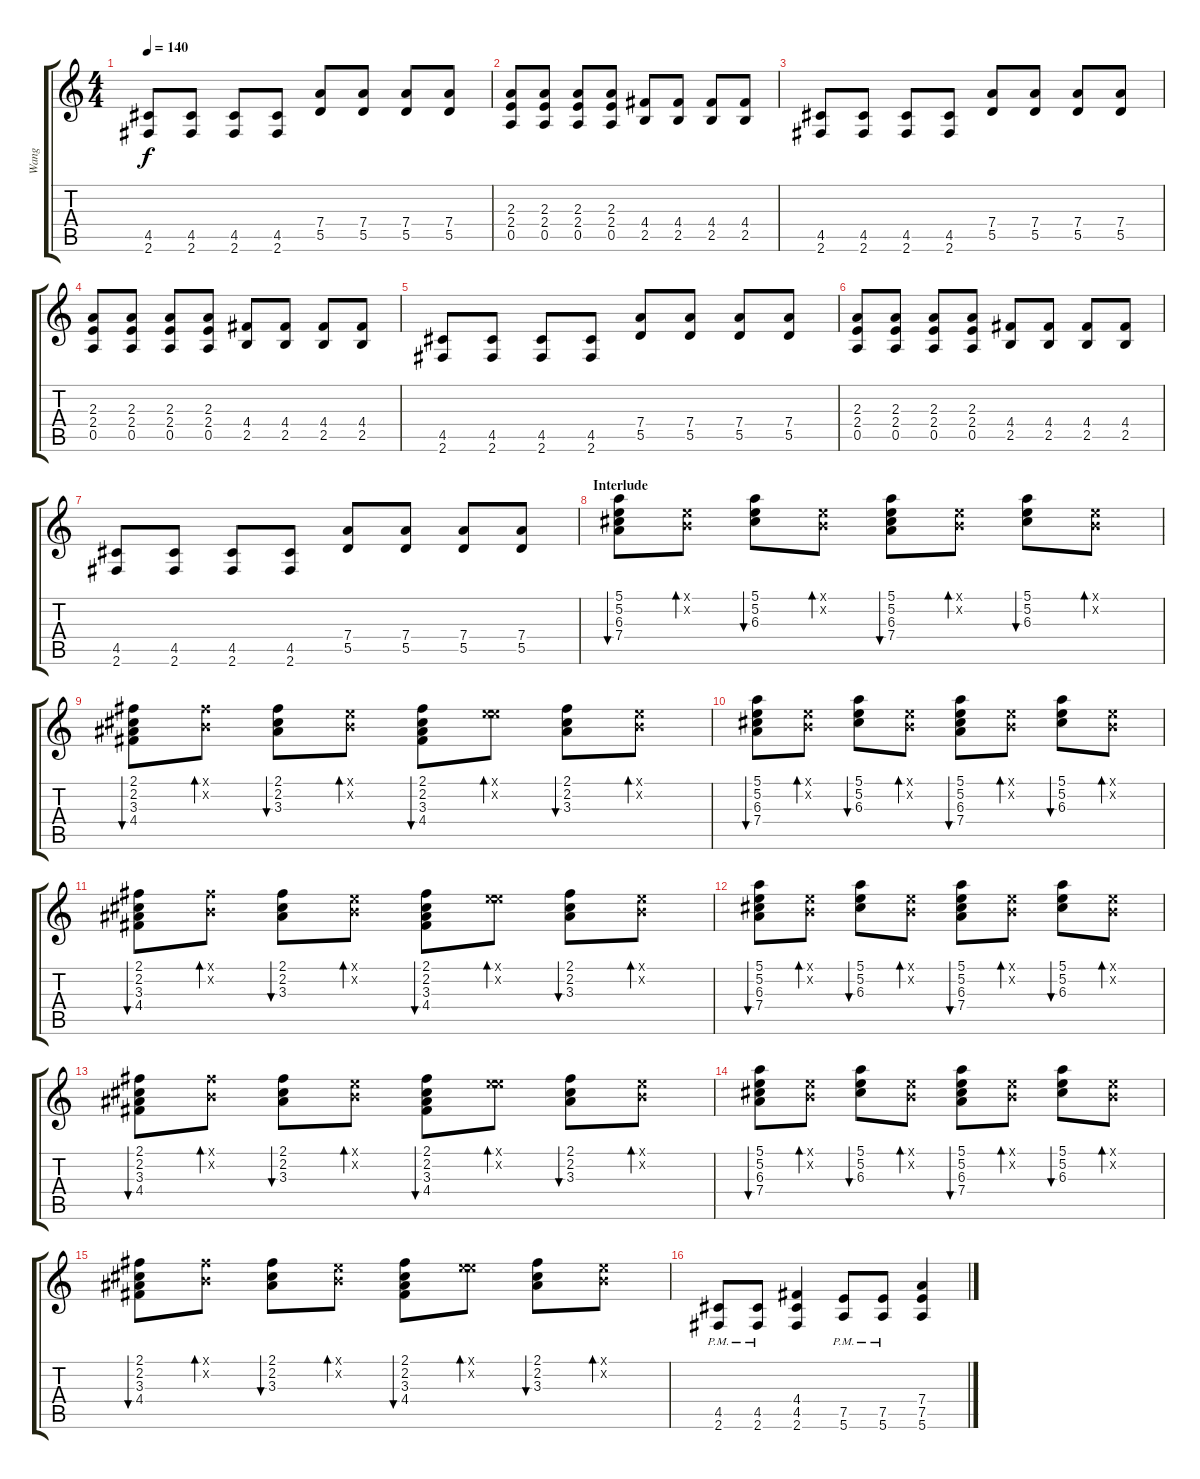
\track ("Wang" "Wang") {instrument distortionguitar}
\staff {score tabs}
\tuning (E4 B3 G3 D3 A2 E2) {hide}
\ts (4 4)
\tempo 140
\clef g2
\ks c
(4.5 2.6).8{dy f} (4.5 2.6).8 (4.5 2.6).8 (4.5 2.6).8 (7.4 5.5).8 (7.4 5.5).8 (7.4 5.5).8 (7.4 5.5).8 |
(2.3 2.4 0.5).8 (2.3 2.4 0.5).8 (2.3 2.4 0.5).8 (2.3 2.4 0.5).8 (4.4 2.5).8 (4.4 2.5).8 (4.4 2.5).8 (4.4 2.5).8 |
(4.5 2.6).8 (4.5 2.6).8 (4.5 2.6).8 (4.5 2.6).8 (7.4 5.5).8 (7.4 5.5).8 (7.4 5.5).8 (7.4 5.5).8 |
(2.3 2.4 0.5).8 (2.3 2.4 0.5).8 (2.3 2.4 0.5).8 (2.3 2.4 0.5).8 (4.4 2.5).8 (4.4 2.5).8 (4.4 2.5).8 (4.4 2.5).8 |
(4.5 2.6).8 (4.5 2.6).8 (4.5 2.6).8 (4.5 2.6).8 (7.4 5.5).8 (7.4 5.5).8 (7.4 5.5).8 (7.4 5.5).8 |
(2.3 2.4 0.5).8 (2.3 2.4 0.5).8 (2.3 2.4 0.5).8 (2.3 2.4 0.5).8 (4.4 2.5).8 (4.4 2.5).8 (4.4 2.5).8 (4.4 2.5).8 |
(4.5 2.6).8 (4.5 2.6).8 (4.5 2.6).8 (4.5 2.6).8 (7.4 5.5).8 (7.4 5.5).8 (7.4 5.5).8 (7.4 5.5).8 |
\section ("" "Interlude")
(5.1 5.2 6.3 7.4).8{bu 60 instrument electricguitarmuted} (0.1{x} 0.2{x}).8{bd 60} (5.1 5.2 6.3).8{bu 60} (0.1{x} 0.2{x}).8{bd 60} (5.1 5.2 6.3 7.4).8{bu 60} (0.1{x} 0.2{x}).8{bd 60} (5.1 5.2 6.3).8{bu 60} (0.1{x} 0.2{x}).8{bd 60} |
(2.1 2.2 3.3 4.4).8{bu 60} (2.1{x} 0.2{x}).8{bd 60} (2.1 2.2 3.3).8{bu 60} (0.1{x} 0.2{x}).8{bd 60} (2.1 2.2 3.3 4.4).8{bu 60} (0.1{x} 5.2{x}).8{bd 60} (2.1 2.2 3.3).8{bu 60} (0.1{x} 0.2{x}).8{bd 60} |
(5.1 5.2 6.3 7.4).8{bu 60} (0.1{x} 0.2{x}).8{bd 60} (5.1 5.2 6.3).8{bu 60} (0.1{x} 0.2{x}).8{bd 60} (5.1 5.2 6.3 7.4).8{bu 60} (0.1{x} 0.2{x}).8{bd 60} (5.1 5.2 6.3).8{bu 60} (0.1{x} 0.2{x}).8{bd 60} |
(2.1 2.2 3.3 4.4).8{bu 60} (2.1{x} 0.2{x}).8{bd 60} (2.1 2.2 3.3).8{bu 60} (0.1{x} 0.2{x}).8{bd 60} (2.1 2.2 3.3 4.4).8{bu 60} (0.1{x} 5.2{x}).8{bd 60} (2.1 2.2 3.3).8{bu 60} (0.1{x} 0.2{x}).8{bd 60} |
(5.1 5.2 6.3 7.4).8{bu 60} (0.1{x} 0.2{x}).8{bd 60} (5.1 5.2 6.3).8{bu 60} (0.1{x} 0.2{x}).8{bd 60} (5.1 5.2 6.3 7.4).8{bu 60} (0.1{x} 0.2{x}).8{bd 60} (5.1 5.2 6.3).8{bu 60} (0.1{x} 0.2{x}).8{bd 60} |
(2.1 2.2 3.3 4.4).8{bu 60} (2.1{x} 0.2{x}).8{bd 60} (2.1 2.2 3.3).8{bu 60} (0.1{x} 0.2{x}).8{bd 60} (2.1 2.2 3.3 4.4).8{bu 60} (0.1{x} 5.2{x}).8{bd 60} (2.1 2.2 3.3).8{bu 60} (0.1{x} 0.2{x}).8{bd 60} |
(5.1 5.2 6.3 7.4).8{bu 60} (0.1{x} 0.2{x}).8{bd 60} (5.1 5.2 6.3).8{bu 60} (0.1{x} 0.2{x}).8{bd 60} (5.1 5.2 6.3 7.4).8{bu 60} (0.1{x} 0.2{x}).8{bd 60} (5.1 5.2 6.3).8{bu 60} (0.1{x} 0.2{x}).8{bd 60} |
(2.1 2.2 3.3 4.4).8{bu 60} (2.1{x} 0.2{x}).8{bd 60} (2.1 2.2 3.3).8{bu 60} (0.1{x} 0.2{x}).8{bd 60} (2.1 2.2 3.3 4.4).8{bu 60} (0.1{x} 5.2{x}).8{bd 60} (2.1 2.2 3.3).8{bu 60} (0.1{x} 0.2{x}).8{bd 60} |
(4.5{pm} 2.6{pm}).8{instrument distortionguitar} (4.5{pm} 2.6{pm}).8 (4.4 4.5 2.6).4 (7.5{pm} 5.6{pm}).8 (7.5{pm} 5.6{pm}).8 (7.4 7.5 5.6).4
